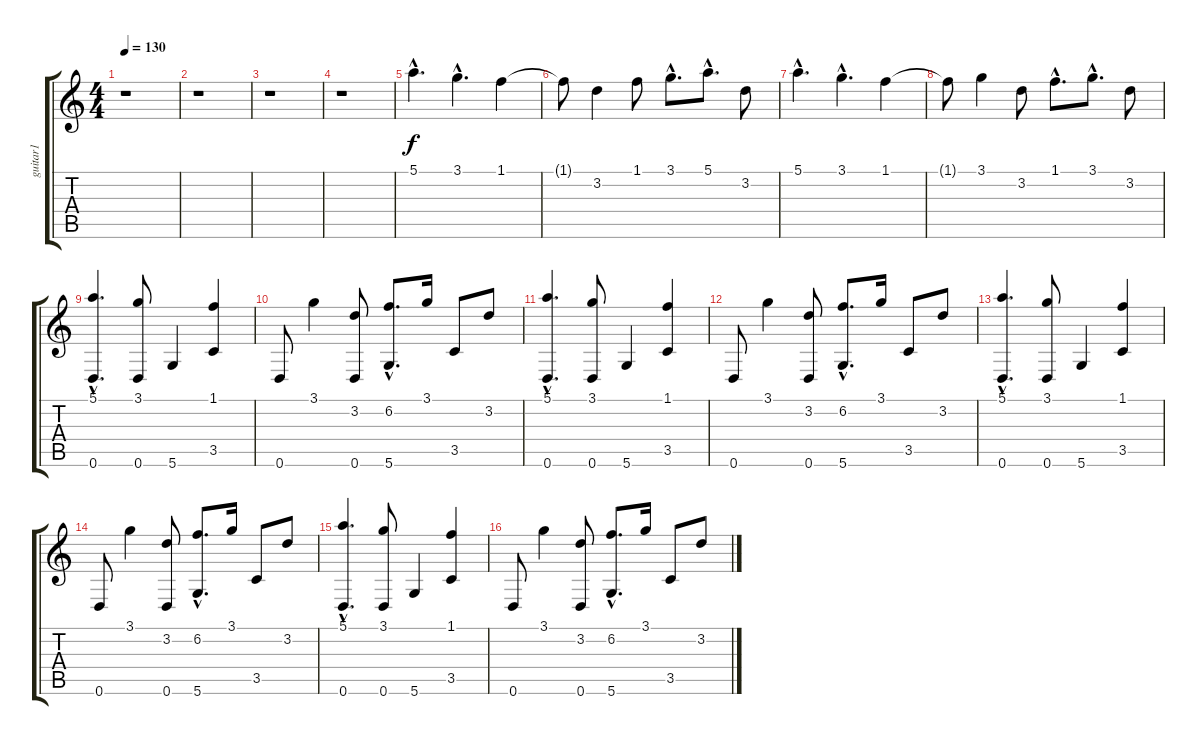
\track ("guitar1" "guitar1") {instrument distortionguitar}
\staff {score tabs}
\tuning (E4 B3 G3 D3 A2 D2) {hide}
\ts (4 4)
\tempo 130
\clef g2
\ks c
r.1{dy f} |
r.1 |
r.1 |
r.1 |
5.1{hac}.4{d} 3.1{hac}.4{d} 1.1.4 |
1.1{t}.8 3.2.4 1.1.8 3.1{hac}.8{d} 5.1{hac}.8{d} 3.2.8 |
5.1{hac}.4{d} 3.1{hac}.4{d} 1.1.4 |
1.1{t}.8 3.1.4 3.2.8 1.1{hac}.8{d} 3.1{hac}.8{d} 3.2.8 |
(5.1{hac} 0.6{hac}).4{d} (3.1 0.6).8 5.6.4 (1.1 3.5).4 |
0.6.8 3.1.4 (3.2 0.6).8 (6.2{hac} 5.6{hac}).8{d} 3.1.16 3.5.8 3.2.8 |
(5.1{hac} 0.6{hac}).4{d} (3.1 0.6).8 5.6.4 (1.1 3.5).4 |
0.6.8 3.1.4 (3.2 0.6).8 (6.2{hac} 5.6{hac}).8{d} 3.1.16 3.5.8 3.2.8 |
(5.1{hac} 0.6{hac}).4{d} (3.1 0.6).8 5.6.4 (1.1 3.5).4 |
0.6.8 3.1.4 (3.2 0.6).8 (6.2{hac} 5.6{hac}).8{d} 3.1.16 3.5.8 3.2.8 |
(5.1{hac} 0.6{hac}).4{d} (3.1 0.6).8 5.6.4 (1.1 3.5).4 |
0.6.8 3.1.4 (3.2 0.6).8 (6.2{hac} 5.6{hac}).8{d} 3.1.16 3.5.8 3.2.8
